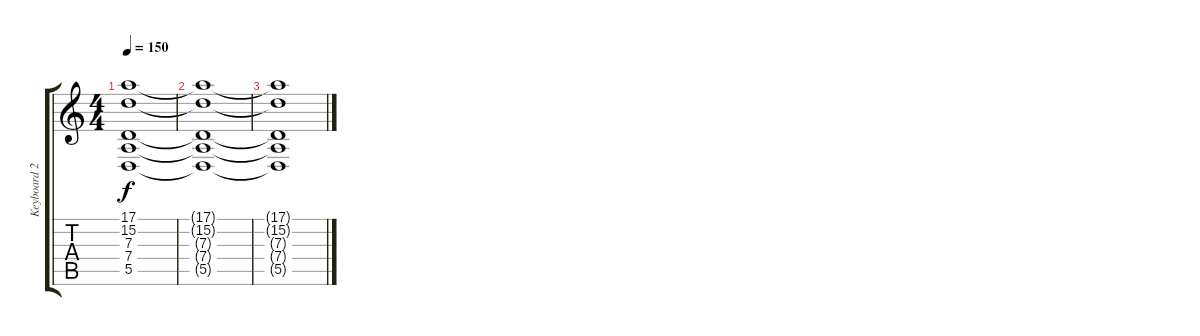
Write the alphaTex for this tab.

\track ("Keyboard 2" "Keyboard 2") {instrument stringensemble1}
\staff {score tabs}
\tuning (E4 B3 G3 D3 A2 E2) {hide}
\ts (4 4)
\tempo 150
\clef g2
\ks aminor
(17.1{t} 15.2{t} 7.3{t} 7.4{t} 5.5{t}).1{dy f} |
(17.1{t} 15.2{t} 7.3{t} 7.4{t} 5.5{t}).1 |
(17.1{t} 15.2{t} 7.3{t} 7.4{t} 5.5{t}).1
